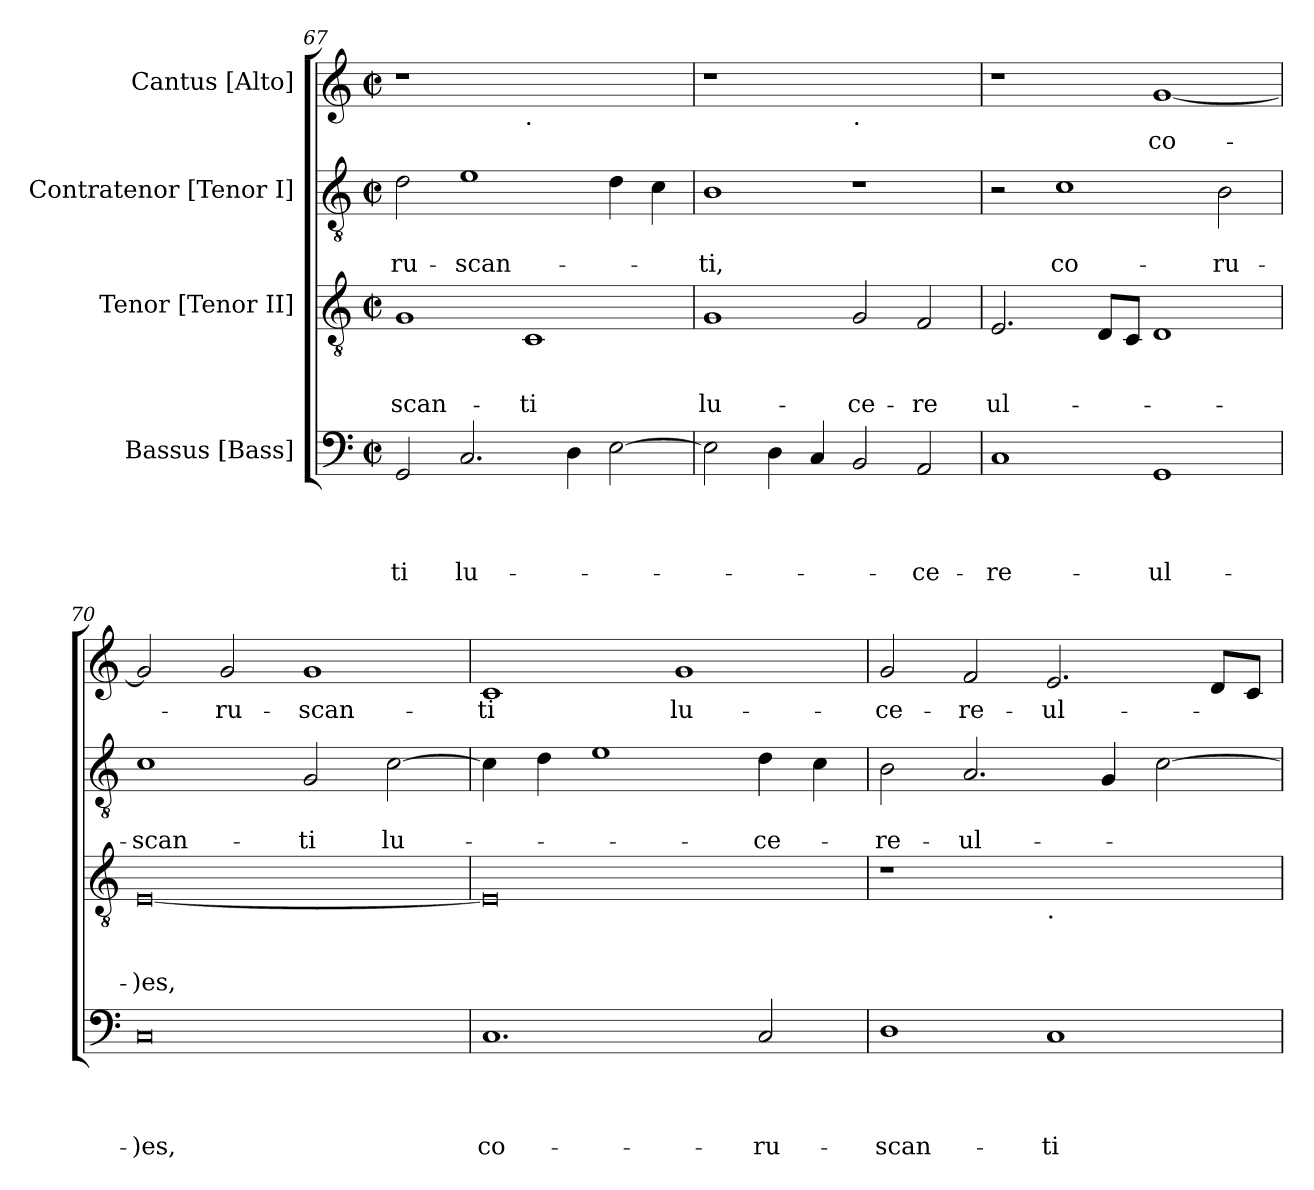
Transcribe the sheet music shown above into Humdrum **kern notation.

**kern	**text	**text	**text	**text	**kern	**text	**text	**text	**kern	**text	**text	**kern	**text
*part4	*part4	*part4	*part4	*part4	*part3	*part3	*part3	*part3	*part2	*part2	*part2	*part1	*part1
*staff4	*staff4	*staff4	*staff4	*staff4	*staff3	*staff3	*staff3	*staff3	*staff2	*staff2	*staff2	*staff1	*staff1
*I"Bassus [Bass]	*	*	*	*	*I"Tenor [Tenor II]	*	*	*	*I"Contratenor [Tenor I]	*	*	*I"Cantus [Alto]	*
!!LO:PB:g=z
*clefF4	*	*	*	*	*clefGv2	*	*	*	*clefGv2	*	*	*clefG2	*
*k[]	*	*	*	*	*k[]	*	*	*	*k[]	*	*	*k[]	*
*C:	*	*	*	*	*C:	*	*	*	*C:	*	*	*C:	*
*M2/2	*	*	*	*	*M2/2	*	*	*	*M2/2	*	*	*M2/2	*
*met(c|)	*	*	*	*	*met(c|)	*	*	*	*met(c|)	*	*	*met(c|)	*
=67	=67	=67	=67	=67	=67	=67	=67	=67	=67	=67	=67	=67	=67
!	!	!	!	!LO:LY:b:rj	!	!	!	!LO:LY:b:rj	!	!	!LO:LY:b:rj	!	!
2GG/	.	.	.	-ti	1G	.	.	-scan-	2d\	.	-ru-	1r	.
!	!	!	!	!LO:LY:b:rj	!	!	!	!	!	!	!LO:LY:b:rj	!	!
2.C/	.	.	.	lu-	.	.	.	.	1e	.	-scan-	.	.
!	!	!	!	!	!	!	!	!	!	!	!	!LO:TX:b:t=.	!
!	!	!	!	!	!	!	!	!LO:LY:b:rj	!	!	!	!	!
.	.	.	.	.	1C	.	.	-ti	.	.	.	1ryy	.
4D\	.	.	.	.	.	.	.	.	.	.	.	.	.
[>2E\	.	.	.	.	.	.	.	.	4d\	.	.	.	.
.	.	.	.	.	.	.	.	.	4c\	.	.	.	.
=68	=68	=68	=68	=68	=68	=68	=68	=68	=68	=68	=68	=68	=68
!	!	!	!	!	!	!	!	!LO:LY:b:rj	!	!	!LO:LY:b:rj	!	!
2E\]	.	.	.	.	1G	.	.	lu-	1B	.	-ti,	1r	.
4D\	.	.	.	.	.	.	.	.	.	.	.	.	.
4C/	.	.	.	.	.	.	.	.	.	.	.	.	.
!	!	!	!	!	!	!	!	!	!	!	!	!LO:TX:b:t=.	!
!	!	!	!	!	!	!	!	!LO:LY:b:rj	!	!	!	!	!
2BB/	.	.	.	.	2G/	.	.	-ce-	1r	.	.	1ryy	.
!	!	!	!	!LO:LY:b:rj	!	!	!	!LO:LY:b:rj	!	!	!	!	!
2AA/	.	.	.	-ce-	2F/	.	.	-re	.	.	.	.	.
=69	=69	=69	=69	=69	=69	=69	=69	=69	=69	=69	=69	=69	=69
!	!	!	!	!LO:LY:b:rj	!	!	!	!LO:LY:b:rj	!	!	!	!	!
1C	.	.	.	-re-	2.E/	.	.	ul-	2r	.	.	1r	.
!	!	!	!	!	!	!	!	!	!	!	!LO:LY:b:rj	!	!
.	.	.	.	.	.	.	.	.	1c	.	co-	.	.
.	.	.	.	.	8D/L	.	.	.	.	.	.	.	.
.	.	.	.	.	8C/J	.	.	.	.	.	.	.	.
!	!	!	!	!LO:LY:b:rj	!	!	!	!	!	!	!	!	!LO:LY:b:rj
1GG	.	.	.	-ul-	1D	.	.	.	.	.	.	[<1g	co-
!	!	!	!	!	!	!	!	!	!	!	!LO:LY:b:rj	!	!
.	.	.	.	.	.	.	.	.	2B\	.	-ru-	.	.
=70	=70	=70	=70	=70	=70	=70	=70	=70	=70	=70	=70	=70	=70
!	!	!	!	!LO:LY:b:rj	!	!	!	!LO:LY:b:rj	!	!	!LO:LY:b:rj	!	!
0C	.	.	.	-)es,	[>0E	.	.	-)es,	1c	.	-scan-	2g/]	.
!	!	!	!	!	!	!	!	!	!	!	!	!	!LO:LY:b:rj
.	.	.	.	.	.	.	.	.	.	.	.	2g/	-ru-
!	!	!	!	!	!	!	!	!	!	!	!LO:LY:b:rj	!	!LO:LY:b:rj
.	.	.	.	.	.	.	.	.	2G/	.	-ti	1g	-scan-
!	!	!	!	!	!	!	!	!	!	!	!LO:LY:b:rj	!	!
.	.	.	.	.	.	.	.	.	[>2c\	.	lu-	.	.
!!LO:PB:g=z
=71	=71	=71	=71	=71	=71	=71	=71	=71	=71	=71	=71	=71	=71
!	!	!	!	!LO:LY:b:rj	!	!	!	!	!	!	!	!	!LO:LY:b:rj
1.C	.	.	.	co-	0E]	.	.	.	4c\]	.	.	1c	-ti
.	.	.	.	.	.	.	.	.	4d\	.	.	.	.
.	.	.	.	.	.	.	.	.	1e	.	.	.	.
!	!	!	!	!	!	!	!	!	!	!	!	!	!LO:LY:b:rj
.	.	.	.	.	.	.	.	.	.	.	.	1g	lu-
!	!	!	!	!LO:LY:b:rj	!	!	!	!	!	!	!LO:LY:b:rj	!	!
2C/	.	.	.	-ru-	.	.	.	.	4d\	.	-ce-	.	.
.	.	.	.	.	.	.	.	.	4c\	.	.	.	.
=72	=72	=72	=72	=72	=72	=72	=72	=72	=72	=72	=72	=72	=72
!	!	!	!	!LO:LY:b:rj	!	!	!	!	!	!	!LO:LY:b:rj	!	!LO:LY:b:rj
1D	.	.	.	-scan-	1r	.	.	.	2B\	.	-re-	2g/	-ce-
!	!	!	!	!	!	!	!	!	!	!	!LO:LY:b:rj	!	!LO:LY:b:rj
.	.	.	.	.	.	.	.	.	2.A/	.	-ul-	2f/	-re-
!	!	!	!	!	!LO:TX:b:t=.	!	!	!	!	!	!	!	!
!	!	!	!	!LO:LY:b:rj	!	!	!	!	!	!	!	!	!LO:LY:b:rj
1C	.	.	.	-ti	1ryy	.	.	.	.	.	.	2.e/	-ul-
.	.	.	.	.	.	.	.	.	4G/	.	.	.	.
.	.	.	.	.	.	.	.	.	[>2c\	.	.	.	.
.	.	.	.	.	.	.	.	.	.	.	.	8d/L	.
.	.	.	.	.	.	.	.	.	.	.	.	8c/J	.
=	=	=	=	=	=	=	=	=	=	=	=	=	=
*-	*-	*-	*-	*-	*-	*-	*-	*-	*-	*-	*-	*-	*-
